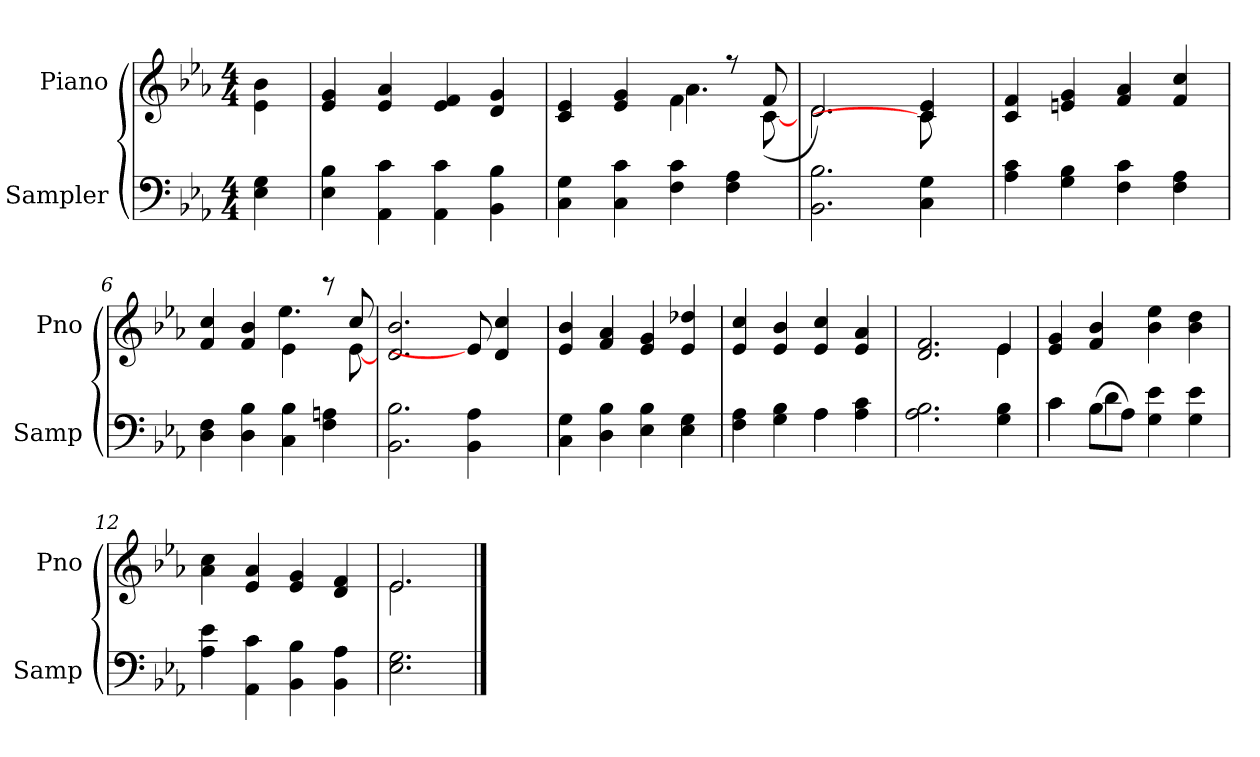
**kern	**kern
*part2	*part1
*staff2	*staff1
*I"Sampler	*I"Piano
*I'Samp	*I'Pno
*clefF4	*clefG2
*k[b-e-a-]	*k[b-e-a-]
*E-:	*E-:
*M4/4	*M4/4
=1	=1
4E- 4G	4e-\ 4b-\
=2	=2
4E- 4B-	4e- 4g
4AA- 4c	4e- 4a-
4AA- 4c	4e- 4f
4BB- 4B-	4d 4g
=3	=3
*	*^
4C 4G	4c 4e-	2ryy
4C 4c	4e- 4g	.
4F 4c	4f\	4.a-
4F 4A-	8r	.
.	8f/	([8c
=4	=4	=4
2.BB- 2.B-	2.d/)	2.d
4C 4G	4c 4e-	8c]
.	.	8ryy
*	*v	*v
=5	=5
4A- 4c	4c 4f
4G 4B-	4en 4g
4F 4c	4f 4a-
4F 4A-	4f 4cc
=6	=6
*	*^
4D 4F	4f 4cc	2ryy
4D 4B-	4f 4b-	.
4C 4B-	4e-\	4.ee-
4F 4An	8r	.
.	8cc/	[8e-
*	*v	*v
=7	=7
2.BB- 2.B-	2.d 2.b-
4BB- 4A-	8e-]
.	4d 4cc
8ryy	.
=8	=8
4C 4G	4e- 4b-
4D 4B-	4f 4a-
4E- 4B-	4e- 4g
4E- 4G	4e- 4dd-X
=9	=9
*^	*
4F 4A-	2ryy	4e- 4cc
4G 4B-	.	4e- 4b-
4A-\	4A-	4e- 4cc
4A- 4c	4ryy	4e- 4a-
*v	*v	*
=10	=10
*	*^
2.A- 2.B-	2.d 2.f	2.ryy
4G 4B-	4e-/	4e-
*	*v	*v
=11	=11
*^	*
4c\	4c	4e- 4g
(8B-\L	4d	4f 4b-
8A-\J)	.	.
4G 4e-	2ryy	4b- 4ee-
4G 4e-	.	4b- 4dd
*v	*v	*
=12	=12
4A- 4e-	4a- 4cc
4AA- 4c	4e- 4a-
4BB- 4B-	4e- 4g
4BB- 4A-	4d 4f
=13	=13
*	*^
2.E- 2.G	2.e-/	2.e-
*	*v	*v
==	==
*-	*-
